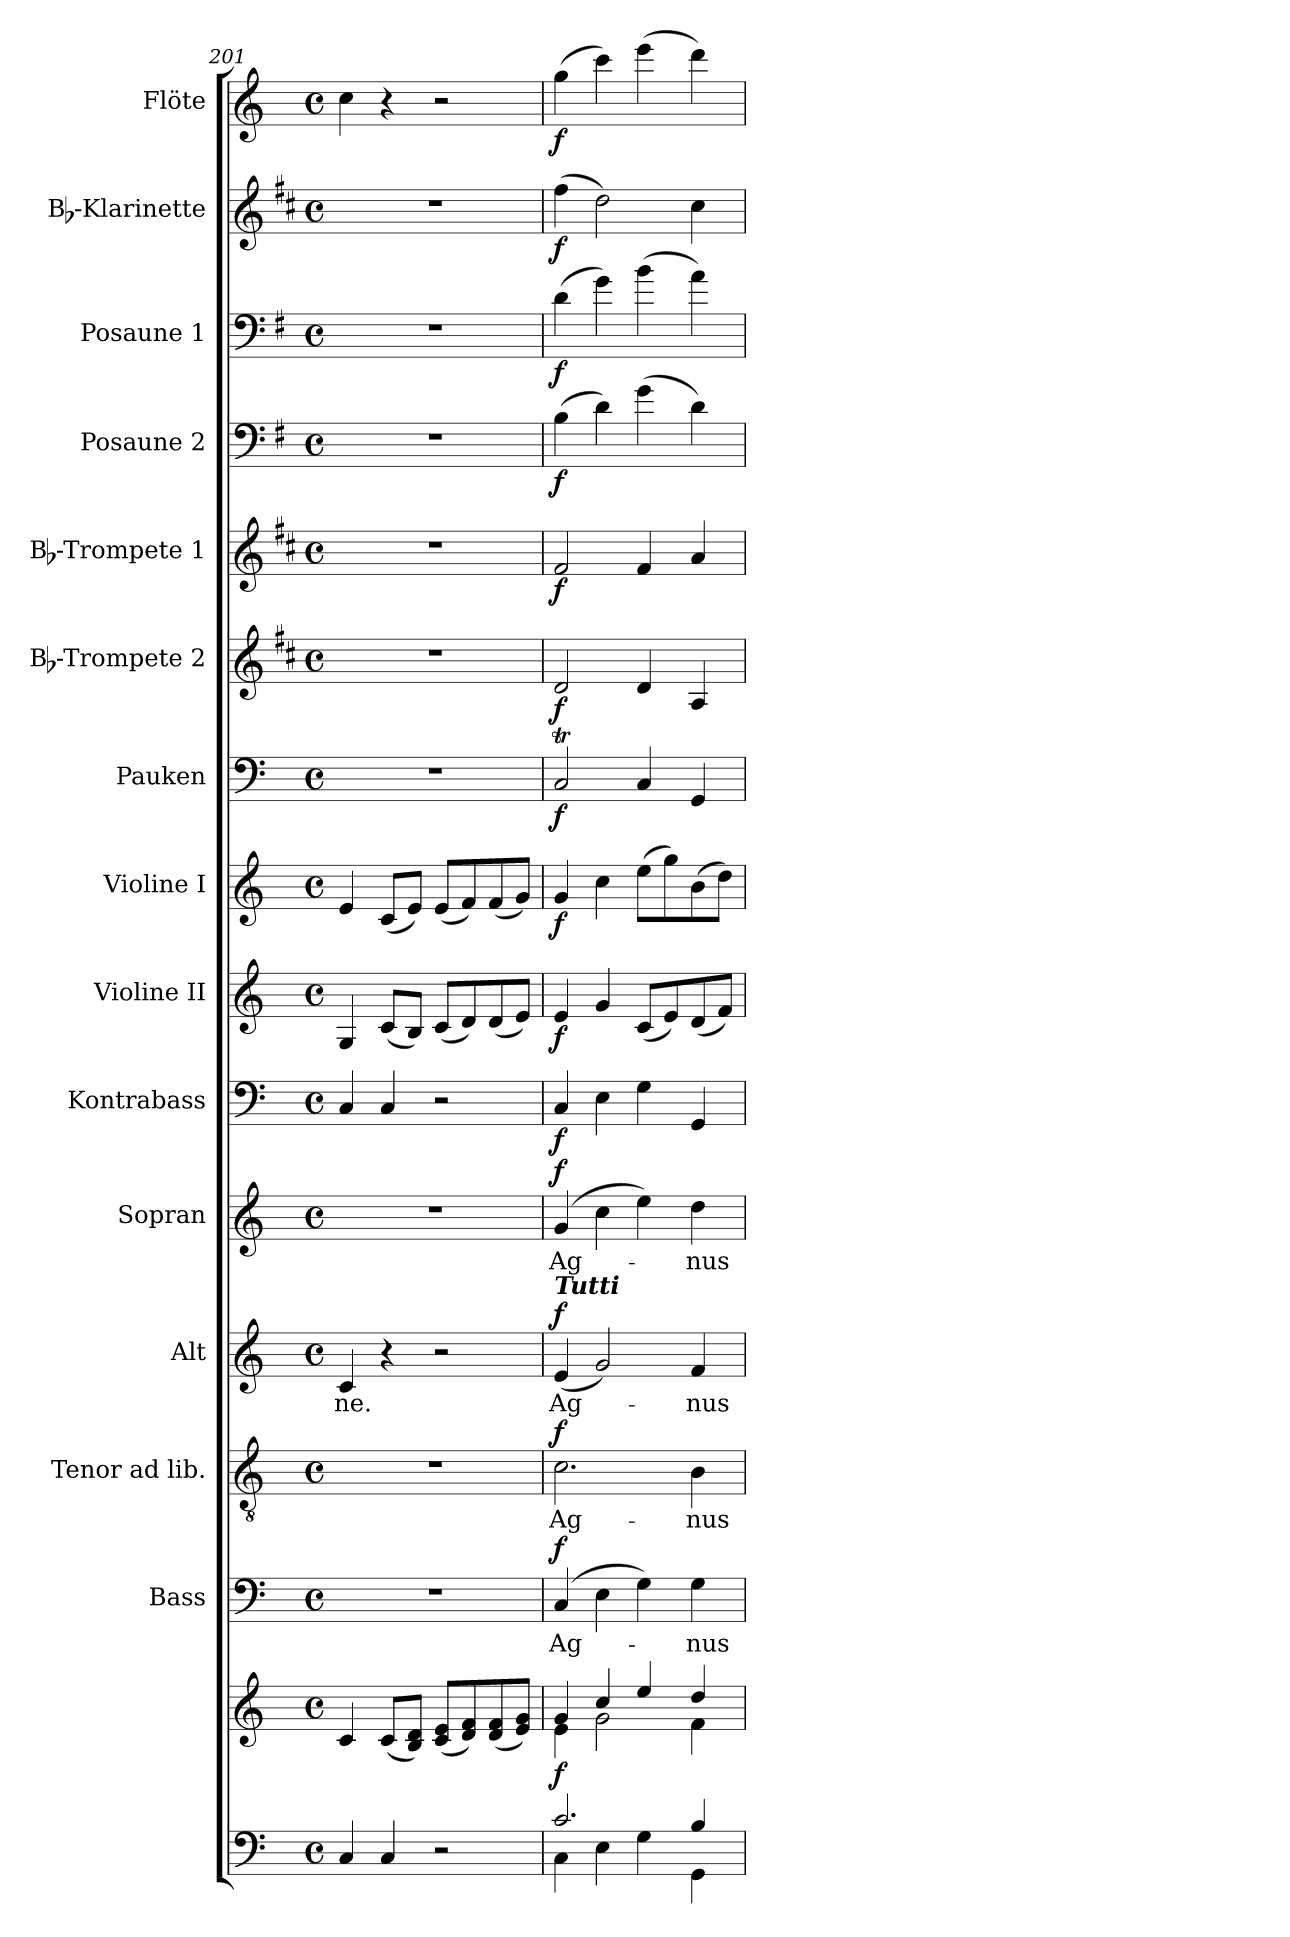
**kern	**kern	**dynam	**kern	**text	**dynam	**kern	**text	**dynam	**kern	**text	**dynam	**kern	**text	**dynam	**kern	**dynam	**kern	**dynam	**kern	**dynam	**kern	**dynam	**kern	**dynam	**kern	**dynam	**kern	**dynam	**kern	**dynam	**kern	**dynam	**kern	**dynam
*part15	*part15	*part15	*part14	*part14	*part14	*part13	*part13	*part13	*part12	*part12	*part12	*part11	*part11	*part11	*part10	*part10	*part9	*part9	*part8	*part8	*part7	*part7	*part6	*part6	*part5	*part5	*part4	*part4	*part3	*part3	*part2	*part2	*part1	*part1
*staff16	*staff15	*staff15/16	*staff14	*staff14	*staff14	*staff13	*staff13	*staff13	*staff12	*staff12	*staff12	*staff11	*staff11	*staff11	*staff10	*staff10	*staff9	*staff9	*staff8	*staff8	*staff7	*staff7	*staff6	*staff6	*staff5	*staff5	*staff4	*staff4	*staff3	*staff3	*staff2	*staff2	*staff1	*staff1
*	*	*	*I"Bass	*	*	*I"Tenor ad lib.	*	*	*I"Alt	*	*	*I"Sopran	*	*	*I"Kontrabass	*	*I"Violine II	*	*I"Violine I	*	*I"Pauken	*	*I"Bb-Trompete 2	*	*I"Bb-Trompete 1	*	*I"Posaune 2	*	*I"Posaune 1	*	*I"Bb-Klarinette	*	*I"Flöte	*
*	*	*	*I'B.	*	*	*I'T.	*	*	*I'A.	*	*	*I'S.	*	*	*I'Kb.	*	*I'Vl. II	*	*I'Vl. I	*	*I'Pk.	*	*I'Bb Trp. 2	*	*I'Bb Trp. 1	*	*I'Pos. 2	*	*I'Pos. 1	*	*I'Bb Kl.	*	*I'Fl.	*
*clefF4	*clefG2	*	*clefF4	*	*	*clefGv2	*	*	*clefG2	*	*	*clefG2	*	*	*clefF4	*	*clefG2	*	*clefG2	*	*clefF4	*	*clefG2	*	*clefG2	*	*clefF4	*	*clefF4	*	*clefG2	*	*clefG2	*
*	*	*	*	*	*	*	*	*	*	*	*	*	*	*	*ITrd7c12	*	*	*	*	*	*	*	*ITrd1c2	*	*ITrd1c2	*	*ITrd4c7	*	*ITrd4c7	*	*ITrd1c2	*	*	*
*k[]	*k[]	*	*k[]	*	*	*k[]	*	*	*k[]	*	*	*k[]	*	*	*k[]	*	*k[]	*	*k[]	*	*k[]	*	*k[]	*	*k[]	*	*k[]	*	*k[]	*	*k[]	*	*k[]	*
*C:	*C:	*	*C:	*	*	*C:	*	*	*C:	*	*	*C:	*	*	*C:	*	*C:	*	*C:	*	*C:	*	*C:	*	*C:	*	*C:	*	*C:	*	*C:	*	*C:	*
*M4/4	*M4/4	*	*M4/4	*	*	*M4/4	*	*	*M4/4	*	*	*M4/4	*	*	*M4/4	*	*M4/4	*	*M4/4	*	*M4/4	*	*M4/4	*	*M4/4	*	*M4/4	*	*M4/4	*	*M4/4	*	*M4/4	*
*met(c)	*met(c)	*	*met(c)	*	*	*met(c)	*	*	*met(c)	*	*	*met(c)	*	*	*met(c)	*	*met(c)	*	*met(c)	*	*met(c)	*	*met(c)	*	*met(c)	*	*met(c)	*	*met(c)	*	*met(c)	*	*met(c)	*
=201	=201	=201	=201	=201	=201	=201	=201	=201	=201	=201	=201	=201	=201	=201	=201	=201	=201	=201	=201	=201	=201	=201	=201	=201	=201	=201	=201	=201	=201	=201	=201	=201	=201	=201
!	!	!	!	!	!	!	!	!	!	!LO:LY:b	!	!	!	!	!	!	!	!	!	!	!	!	!	!	!	!	!	!	!	!	!	!	!	!
4C/	4c/	.	1r	.	.	1r	.	.	4c/	-ne.	.	1r	.	.	4CC/	.	4G/	.	4e/	.	1r	.	1r	.	1r	.	1r	.	1r	.	1r	.	4cc\	.
4C/	(<8c/L	.	.	.	.	.	.	.	4r	.	.	.	.	.	4CC/	.	(<8c/L	.	(<8c/L	.	.	.	.	.	.	.	.	.	.	.	.	.	4r	.
.	8B/ 8d/J)	.	.	.	.	.	.	.	.	.	.	.	.	.	.	.	8B/J)	.	8e/J)	.	.	.	.	.	.	.	.	.	.	.	.	.	.	.
2r	(<8c/ 8e/L	.	.	.	.	.	.	.	2r	.	.	.	.	.	2r	.	(<8c/L	.	(<8e/L	.	.	.	.	.	.	.	.	.	.	.	.	.	2r	.
.	8d/ 8f/)	.	.	.	.	.	.	.	.	.	.	.	.	.	.	.	8d/)	.	8f/)	.	.	.	.	.	.	.	.	.	.	.	.	.	.	.
.	(<8d/ 8f/	.	.	.	.	.	.	.	.	.	.	.	.	.	.	.	(<8d/	.	(<8f/	.	.	.	.	.	.	.	.	.	.	.	.	.	.	.
.	8e/ 8g/J)	.	.	.	.	.	.	.	.	.	.	.	.	.	.	.	8e/J)	.	8g/J)	.	.	.	.	.	.	.	.	.	.	.	.	.	.	.
=202	=202	=202	=202	=202	=202	=202	=202	=202	=202	=202	=202	=202	=202	=202	=202	=202	=202	=202	=202	=202	=202	=202	=202	=202	=202	=202	=202	=202	=202	=202	=202	=202	=202	=202
*^	*^	*	*	*	*	*	*	*	*	*	*	*	*	*	*	*	*	*	*	*	*	*	*	*	*	*	*	*	*	*	*	*	*	*
!	!	!	!	!	!	!	!	!	!	!	!LO:TX:a:Bi:t=Tutti	!	!	!	!	!	!	!	!	!	!	!	!	!	!	!	!	!	!	!	!	!	!	!	!	!
!	!	!	!	!LO:DY:b	!	!LO:LY:b	!LO:DY:a	!	!LO:LY:b	!LO:DY:a	!	!LO:LY:b	!LO:DY:a	!	!LO:LY:b	!LO:DY:a	!	!LO:DY:b	!	!LO:DY:b	!	!LO:DY:b	!	!LO:DY:b	!	!LO:DY:b	!	!LO:DY:b	!	!LO:DY:b	!	!LO:DY:b	!	!LO:DY:b	!	!LO:DY:b
2.c/	4C\	4g/	4e\	f	(4C/	Ag-	f	2.c\	Ag-	f	(<4e/	Ag-	f	(4g/	Ag-	f	4CC/	f	4e/	f	4g/	f	2CT/	f	2c/	f	2e/	f	(>4E\	f	(>4G\	f	(>4ee\	f	(>4gg\	f
.	4E\	4cc/	2g\	.	4E\	.	.	.	.	.	2g/)	.	.	4cc\	.	.	4EE\	.	4g/	.	4cc\	.	.	.	.	.	.	.	4G\)	.	4c\)	.	2cc\)	.	4ccc\)	.
.	4G\	4ee/	.	.	4G\)	.	.	.	.	.	.	.	.	4ee\)	.	.	4GG\	.	(<8c/L	.	(>8ee\L	.	4CTTT/	.	4c/	.	4e/	.	(>4c\	.	(>4e\	.	.	.	(>4eee\	.
.	.	.	.	.	.	.	.	.	.	.	.	.	.	.	.	.	.	.	8e/)	.	8gg\)	.	.	.	.	.	.	.	.	.	.	.	.	.	.	.
!	!	!	!	!	!	!LO:LY:b	!	!	!LO:LY:b	!	!	!LO:LY:b	!	!	!LO:LY:b	!	!	!	!	!	!	!	!	!	!	!	!	!	!	!	!	!	!	!	!	!
4B/	4GG\	4dd/	4f\	.	4G\	-nus	.	4B\	-nus	.	4f/	-nus	.	4dd\	-nus	.	4GGG/	.	(<8d/	.	(>8b\	.	4GG/	.	4G/	.	4g/	.	4G\)	.	4d\)	.	4b\	.	4ddd\)	.
.	.	.	.	.	.	.	.	.	.	.	.	.	.	.	.	.	.	.	8f/J)	.	8dd\J)	.	.	.	.	.	.	.	.	.	.	.	.	.	.	.
*v	*v	*	*	*	*	*	*	*	*	*	*	*	*	*	*	*	*	*	*	*	*	*	*	*	*	*	*	*	*	*	*	*	*	*	*	*
*	*v	*v	*	*	*	*	*	*	*	*	*	*	*	*	*	*	*	*	*	*	*	*	*	*	*	*	*	*	*	*	*	*	*	*	*
=	=	=	=	=	=	=	=	=	=	=	=	=	=	=	=	=	=	=	=	=	=	=	=	=	=	=	=	=	=	=	=	=	=	=
*-	*-	*-	*-	*-	*-	*-	*-	*-	*-	*-	*-	*-	*-	*-	*-	*-	*-	*-	*-	*-	*-	*-	*-	*-	*-	*-	*-	*-	*-	*-	*-	*-	*-	*-
